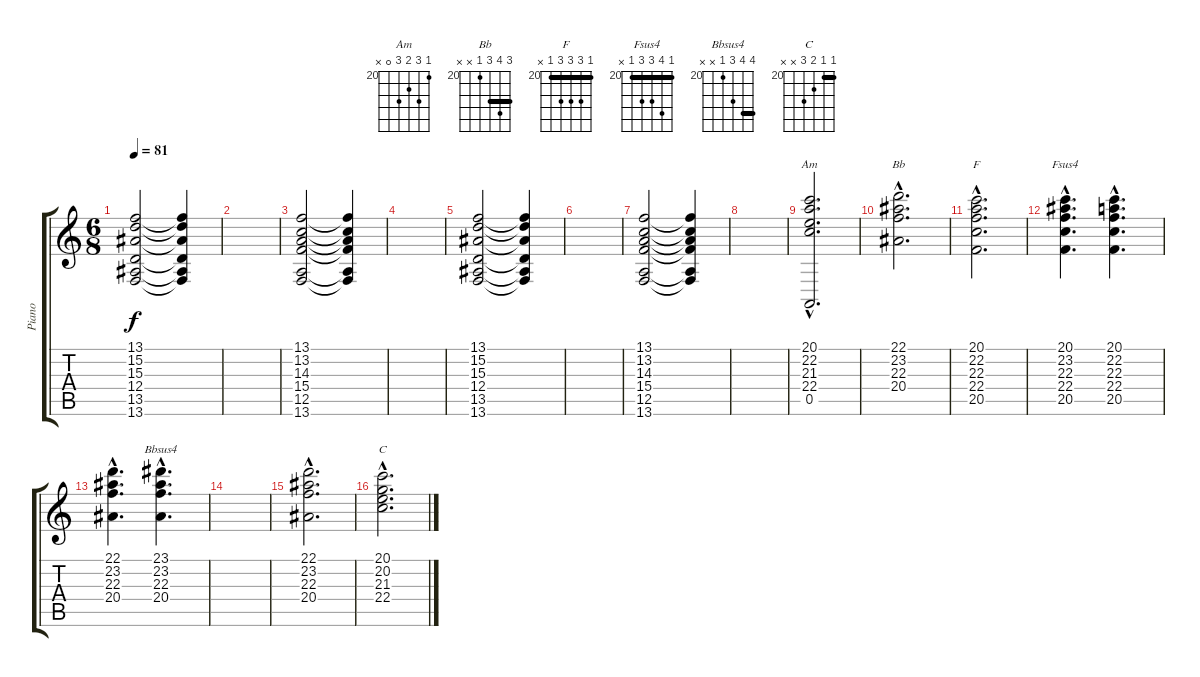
\track ("Piano" "Piano") {instrument brightacousticpiano}
\staff {score tabs}
\tuning (E4 B3 G3 D3 A2 E2) {hide}
\chord ("Am" 20 22 21 22 0 x) {firstfret 20}
\chord ("Bb" 22 23 22 20 x x) {firstfret 20 barre 22}
\chord ("F" 20 22 22 22 20 x) {firstfret 20 barre 20}
\chord ("Fsus4" 20 23 22 22 20 x) {firstfret 20 barre 20}
\chord ("Bbsus4" 23 23 22 20 x x) {firstfret 20 barre 23}
\chord ("C" 20 20 21 22 x x) {firstfret 20 barre 20}
\ts (6 8)
\tempo 81
\clef g2
\ks c
(13.1 15.2 15.3 12.4 13.5 13.6).2{dy f} (13.1{t} 15.2{t} 15.3{t} 12.4{t} 13.5{t} 13.6{t}).4 |
|
(13.1 13.2 14.3 15.4 12.5 13.6).2 (13.1{t} 13.2{t} 14.3{t} 15.4{t} 12.5{t} 13.6{t}).4 |
|
(13.1 15.2 15.3 12.4 13.5 13.6).2 (13.1{t} 15.2{t} 15.3{t} 12.4{t} 13.5{t} 13.6{t}).4 |
|
(13.1 13.2 14.3 15.4 12.5 13.6).2 (13.1{t} 13.2{t} 14.3{t} 15.4{t} 12.5{t} 13.6{t}).4 |
|
(20.1{hac} 22.2{hac} 21.3{hac} 22.4{hac} 0.5{hac}).2{d ch "Am"} |
(22.1{hac} 23.2{hac} 22.3{hac} 20.4{hac}).2{d ch "Bb"} |
(20.1{hac} 22.2{hac} 22.3{hac} 22.4{hac} 20.5{hac}).2{d ch "F"} |
(20.1{hac} 23.2{hac} 22.3{hac} 22.4{hac} 20.5{hac}).4{d ch "Fsus4"} (20.1{hac} 22.2{hac} 22.3{hac} 22.4{hac} 20.5{hac}).4{d} |
(22.1{hac} 23.2{hac} 22.3{hac} 20.4{hac}).4{d} (23.1{hac} 23.2{hac} 22.3{hac} 20.4{hac}).4{d ch "Bbsus4"} |
|
(22.1{hac} 23.2{hac} 22.3{hac} 20.4{hac}).2{d} |
(20.1{hac} 20.2{hac} 21.3{hac} 22.4{hac}).2{d ch "C"}
